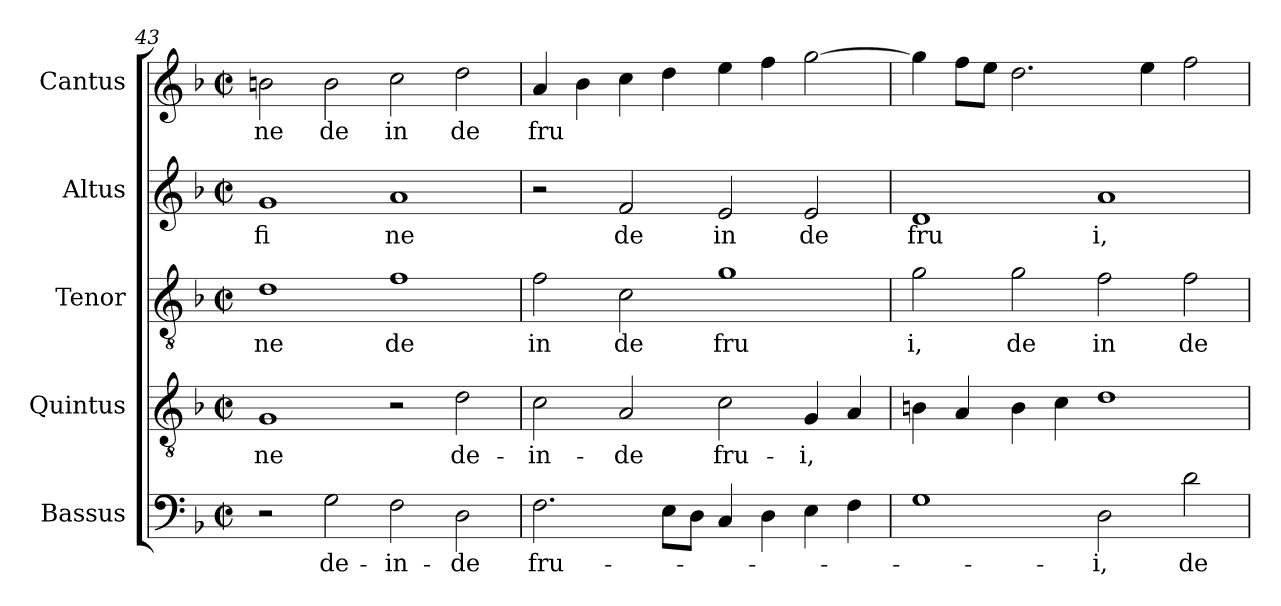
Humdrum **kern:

**kern	**text	**kern	**text	**kern	**text	**kern	**text	**kern	**text
*part5	*part5	*part4	*part4	*part3	*part3	*part2	*part2	*part1	*part1
*staff5	*staff5	*staff4	*staff4	*staff3	*staff3	*staff2	*staff2	*staff1	*staff1
*I"Bassus	*	*I"Quintus	*	*I"Tenor	*	*I"Altus	*	*I"Cantus	*
*clefF4	*	*clefGv2	*	*clefGv2	*	*clefG2	*	*clefG2	*
*k[b-]	*	*k[b-]	*	*k[b-]	*	*k[b-]	*	*k[b-]	*
*F:	*	*F:	*	*F:	*	*F:	*	*F:	*
*M2/2	*	*M2/2	*	*M2/2	*	*M2/2	*	*M2/2	*
*met(c|)	*	*met(c|)	*	*met(c|)	*	*met(c|)	*	*met(c|)	*
=43	=43	=43	=43	=43	=43	=43	=43	=43	=43
!	!	!	!LO:LY:b:cj	!	!LO:LY:b:cj	!	!LO:LY:b:cj	!	!LO:LY:b:cj
2r	.	1G	-ne	1d	ne	1g	fi	2bn\	ne
!	!LO:LY:b:cj	!	!	!	!	!	!	!	!LO:LY:b:cj
2G\	de-	.	.	.	.	.	.	2b\	de
!	!LO:LY:b:cj	!	!	!	!LO:LY:b:cj	!	!LO:LY:b:cj	!	!LO:LY:b:cj
2F\	-in-	2r	.	1f	de	1a	ne	2cc\	in
!	!LO:LY:b:cj	!	!LO:LY:b:cj	!	!	!	!	!	!LO:LY:b:cj
2D\	-de	2d\	de-	.	.	.	.	2dd\	de
=44	=44	=44	=44	=44	=44	=44	=44	=44	=44
!	!LO:LY:b	!	!LO:LY:b:cj	!	!LO:LY:b:cj	!	!	!	!LO:LY:b
2.F\	fru-	2c\	-in-	2f\	in	2r	.	4a/	fru
.	.	.	.	.	.	.	.	4b-\	.
!	!	!	!LO:LY:b:cj	!	!LO:LY:b:cj	!	!LO:LY:b:cj	!	!
.	.	2A/	-de	2c\	de	2f/	de	4cc\	.
8E\L	.	.	.	.	.	.	.	4dd\	.
8D\J	.	.	.	.	.	.	.	.	.
!	!	!	!LO:LY:b:cj	!	!LO:LY:b:cj	!	!LO:LY:b:cj	!	!
4C/	.	2c\	fru-	1g	fru	2e/	in	4ee\	.
4D\	.	.	.	.	.	.	.	4ff\	.
!	!	!	!LO:LY:b:cj	!	!	!	!LO:LY:b:cj	!	!
4E\	.	4G/	-i,	.	.	2e/	de	[>2gg\	.
4F\	.	4A/	.	.	.	.	.	.	.
=45	=45	=45	=45	=45	=45	=45	=45	=45	=45
!	!	!	!	!	!LO:LY:b:cj	!	!LO:LY:b:cj	!	!
1G	.	4Bn\	.	2g\	i,	1d	fru	4gg\]	.
.	.	4A/	.	.	.	.	.	8ff\L	.
.	.	.	.	.	.	.	.	8ee\J	.
!	!	!	!	!	!LO:LY:b:cj	!	!	!	!
.	.	4B\	.	2g\	de	.	.	2.dd\	.
.	.	4c\	.	.	.	.	.	.	.
!	!LO:LY:b:cj	!	!	!	!LO:LY:b:cj	!	!LO:LY:b:cj	!	!
2D\	-i,	1d	.	2f\	in	1a	i,	.	.
.	.	.	.	.	.	.	.	4ee\	.
!	!LO:LY:b:cj	!	!	!	!LO:LY:b:cj	!	!	!	!
2d\	de-	.	.	2f\	de	.	.	2ff\	.
=	=	=	=	=	=	=	=	=	=
*-	*-	*-	*-	*-	*-	*-	*-	*-	*-
